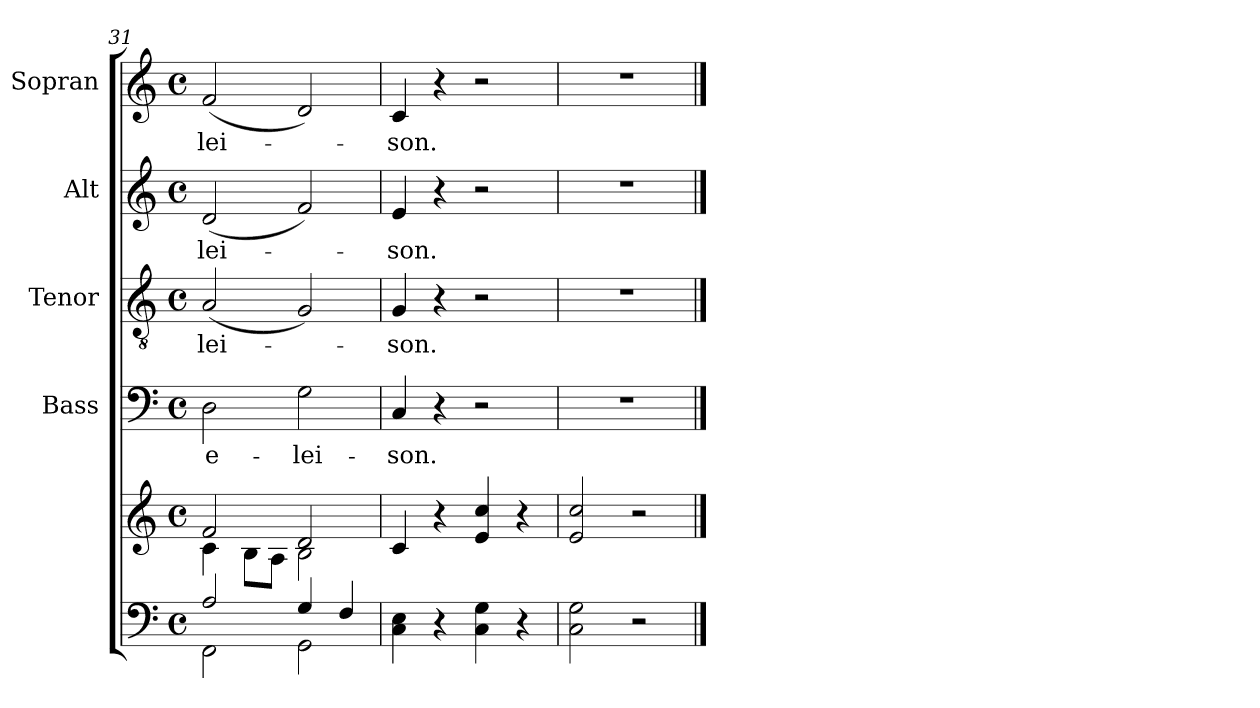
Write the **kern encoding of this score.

**kern	**kern	**kern	**text	**kern	**text	**kern	**text	**kern	**text
*part5	*part5	*part4	*part4	*part3	*part3	*part2	*part2	*part1	*part1
*staff6	*staff5	*staff4	*staff4	*staff3	*staff3	*staff2	*staff2	*staff1	*staff1
*	*	*I"Bass	*	*I"Tenor	*	*I"Alt	*	*I"Sopran	*
*	*	*I'B.	*	*I'T.	*	*I'A.	*	*I'S.	*
*clefF4	*clefG2	*clefF4	*	*clefGv2	*	*clefG2	*	*clefG2	*
*k[]	*k[]	*k[]	*	*k[]	*	*k[]	*	*k[]	*
*C:	*C:	*C:	*	*C:	*	*C:	*	*C:	*
*M4/4	*M4/4	*M4/4	*	*M4/4	*	*M4/4	*	*M4/4	*
*met(c)	*met(c)	*met(c)	*	*met(c)	*	*met(c)	*	*met(c)	*
=31	=31	=31	=31	=31	=31	=31	=31	=31	=31
*^	*^	*	*	*	*	*	*	*	*
!	!	!	!	!	!LO:LY:b	!	!LO:LY:b	!	!LO:LY:b	!	!LO:LY:b
2A/	2FF\	2f/	4c\	2D\	e-	(<2A/	-lei-	(<2d/	-lei-	(<2f/	-lei-
.	.	.	8B\L	.	.	.	.	.	.	.	.
.	.	.	8A\J	.	.	.	.	.	.	.	.
!	!	!	!	!	!LO:LY:b	!	!	!	!	!	!
4G/	2GG\	2d/	2B\	2G\	-lei-	2G/)	.	2f/)	.	2d/)	.
4F/	.	.	.	.	.	.	.	.	.	.	.
*v	*v	*	*	*	*	*	*	*	*	*	*
*	*v	*v	*	*	*	*	*	*	*	*
=32	=32	=32	=32	=32	=32	=32	=32	=32	=32
!	!	!	!LO:LY:b	!	!LO:LY:b	!	!LO:LY:b	!	!LO:LY:b
4C\ 4E\	4c/	4C/	-son.	4G/	-son.	4e/	-son.	4c/	-son.
4r	4r	4r	.	4r	.	4r	.	4r	.
4C\ 4G\	4e/ 4cc/	2r	.	2r	.	2r	.	2r	.
4r	4r	.	.	.	.	.	.	.	.
=33	=33	=33	=33	=33	=33	=33	=33	=33	=33
2C\ 2G\	2e/ 2cc/	1r	.	1r	.	1r	.	1r	.
2r	2r	.	.	.	.	.	.	.	.
==	==	==	==	==	==	==	==	==	==
*-	*-	*-	*-	*-	*-	*-	*-	*-	*-
